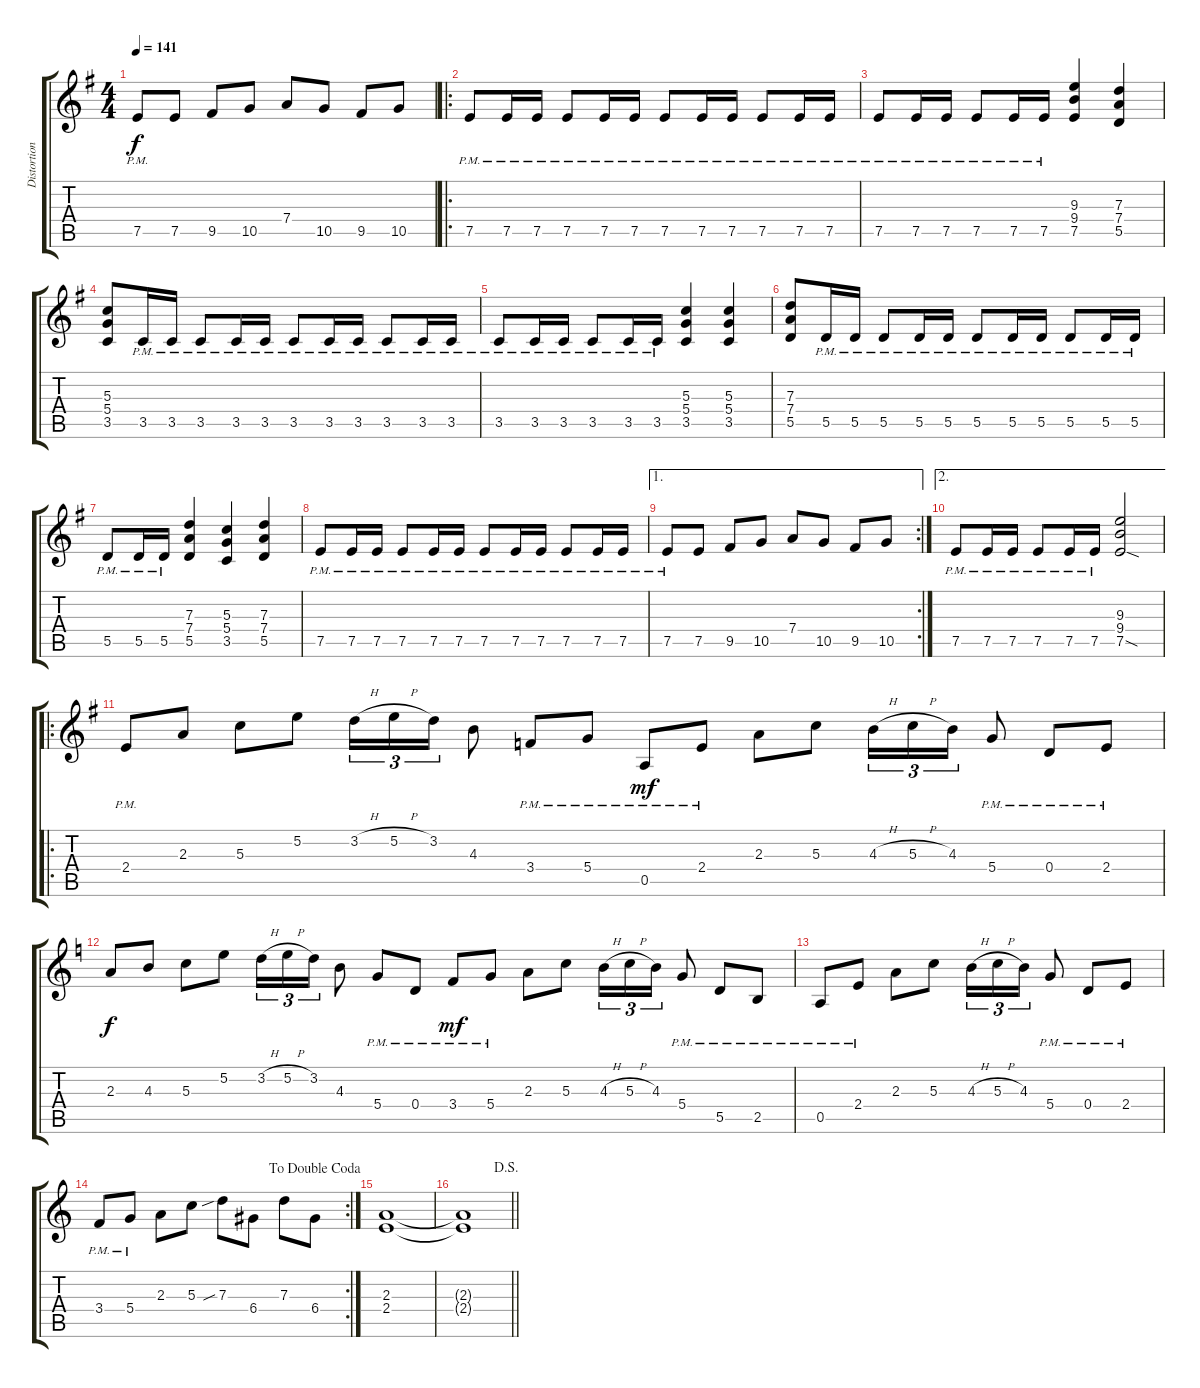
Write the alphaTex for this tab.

\track ("Distortion Gtr" "Distortion") {instrument distortionguitar}
\staff {score tabs}
\tuning (E4 B3 G3 D3 A2 E2) {hide}
\ts (4 4)
\tempo 141
\clef g2
\ks g
7.5{pm}.8{dy f} 7.5.8 9.5.8 10.5.8 7.4.8 10.5.8 9.5.8 10.5.8 |
\ro
7.5{pm}.8 7.5{pm}.16 7.5{pm}.16 7.5{pm}.8 7.5{pm}.16 7.5{pm}.16 7.5{pm}.8 7.5{pm}.16 7.5{pm}.16 7.5{pm}.8 7.5{pm}.16 7.5{pm}.16 |
7.5{pm}.8 7.5{pm}.16 7.5{pm}.16 7.5{pm}.8 7.5{pm}.16 7.5{pm}.16 (9.3 9.4 7.5).4 (7.3 7.4 5.5).4 |
(5.3 5.4 3.5).8 3.5{pm}.16 3.5{pm}.16 3.5{pm}.8 3.5{pm}.16 3.5{pm}.16 3.5{pm}.8 3.5{pm}.16 3.5{pm}.16 3.5{pm}.8 3.5{pm}.16 3.5{pm}.16 |
3.5{pm}.8 3.5{pm}.16 3.5{pm}.16 3.5{pm}.8 3.5{pm}.16 3.5{pm}.16 (5.3 5.4 3.5).4 (5.3 5.4 3.5).4 |
(7.3 7.4 5.5).8 5.5{pm}.16 5.5{pm}.16 5.5{pm}.8 5.5{pm}.16 5.5{pm}.16 5.5{pm}.8 5.5{pm}.16 5.5{pm}.16 5.5{pm}.8 5.5{pm}.16 5.5{pm}.16 |
5.5{pm}.8 5.5{pm}.16 5.5{pm}.16 (7.3 7.4 5.5).4 (5.3 5.4 3.5).4 (7.3 7.4 5.5).4 |
7.5{pm}.8 7.5{pm}.16 7.5{pm}.16 7.5{pm}.8 7.5{pm}.16 7.5{pm}.16 7.5{pm}.8 7.5{pm}.16 7.5{pm}.16 7.5{pm}.8 7.5{pm}.16 7.5{pm}.16 |
\ae 1
\rc 2
7.5{pm}.8 7.5.8 9.5.8 10.5.8 7.4.8 10.5.8 9.5.8 10.5.8 |
\ae 2
7.5{pm}.8 7.5{pm}.16 7.5{pm}.16 7.5{pm}.8 7.5{pm}.16 7.5{pm}.16 (9.3 9.4 7.5{sod}).2 |
\ro
2.4{pm}.8 2.3.8 5.3.8 5.2.8 3.2{h}.16{tu (3 2)} 5.2{h}.16{tu (3 2)} 3.2.16{tu (3 2)} 4.3.8 3.4{pm}.8 5.4{pm}.8 0.5{pm}.8{dy mf} 2.4{pm}.8 2.3.8 5.3.8 4.3{h}.16{tu (3 2)} 5.3{h}.16{tu (3 2)} 4.3.16{tu (3 2)} 5.4{pm}.8 0.4{pm}.8 2.4{pm}.8 |
\ks c
2.3.8{dy f} 4.3.8 5.3.8 5.2.8 3.2{h}.16{tu (3 2)} 5.2{h}.16{tu (3 2)} 3.2.16{tu (3 2)} 4.3.8 5.4{pm}.8 0.4{pm}.8 3.4{pm}.8{dy mf} 5.4{pm}.8 2.3.8 5.3.8 4.3{h}.16{tu (3 2)} 5.3{h}.16{tu (3 2)} 4.3.16{tu (3 2)} 5.4{pm}.8 5.5{pm}.8 2.5{pm}.8 |
0.5{pm}.8 2.4{pm}.8 2.3.8 5.3.8 4.3{h}.16{tu (3 2)} 5.3{h}.16{tu (3 2)} 4.3.16{tu (3 2)} 5.4{pm}.8 0.4{pm}.8 2.4{pm}.8 |
\rc 2
\jump dadoublecoda
3.4{pm}.8 5.4{pm}.8 2.3.8 5.3.8 7.3{sib}.8 6.4.8 7.3.8 6.4.8 |
(2.3 2.4).1 |
\jump dalsegno
\barLineRight lightlight
(2.3{t} 2.4{t}).1
